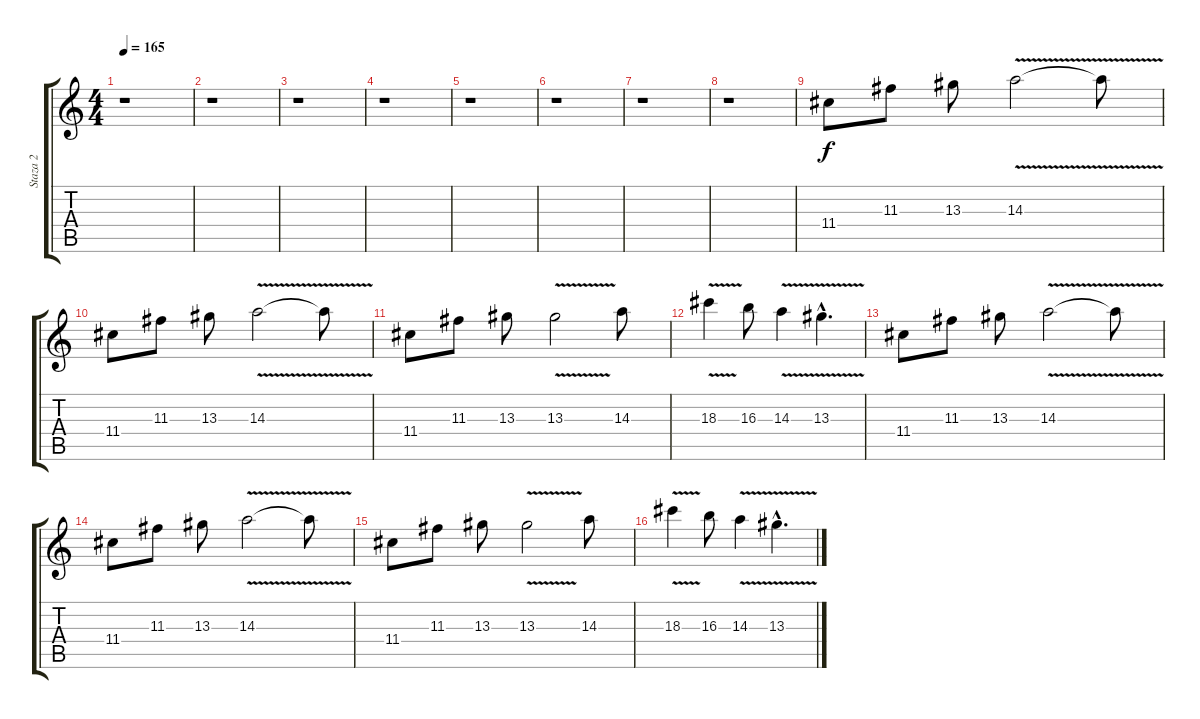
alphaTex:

\track ("Staza 2" "Staza 2") {instrument overdrivenguitar}
\staff {score tabs}
\tuning (E4 B3 G3 D3 A2 E2) {hide}
\ts (4 4)
\tempo 165
\clef g2
\ks c
r.1{dy f} |
r.1 |
r.1 |
r.1 |
r.1 |
r.1 |
r.1 |
r.1 |
11.4.8{volume 16 instrument overdrivenguitar} 11.3.8 13.3.8 14.3{v}.2 14.3{t}.8 |
11.4.8 11.3.8 13.3.8 14.3{v}.2 14.3{t}.8 |
11.4.8 11.3.8 13.3.8 13.3{v}.2 14.3.8 |
18.3{v}.4 16.3.8 14.3{v}.4 13.3{v hac}.4{d} |
11.4.8 11.3.8 13.3.8 14.3{v}.2 14.3{t}.8 |
11.4.8 11.3.8 13.3.8 14.3{v}.2 14.3{t}.8 |
11.4.8 11.3.8 13.3.8 13.3{v}.2 14.3.8 |
18.3{v}.4 16.3.8 14.3{v}.4 13.3{v hac}.4{d}
